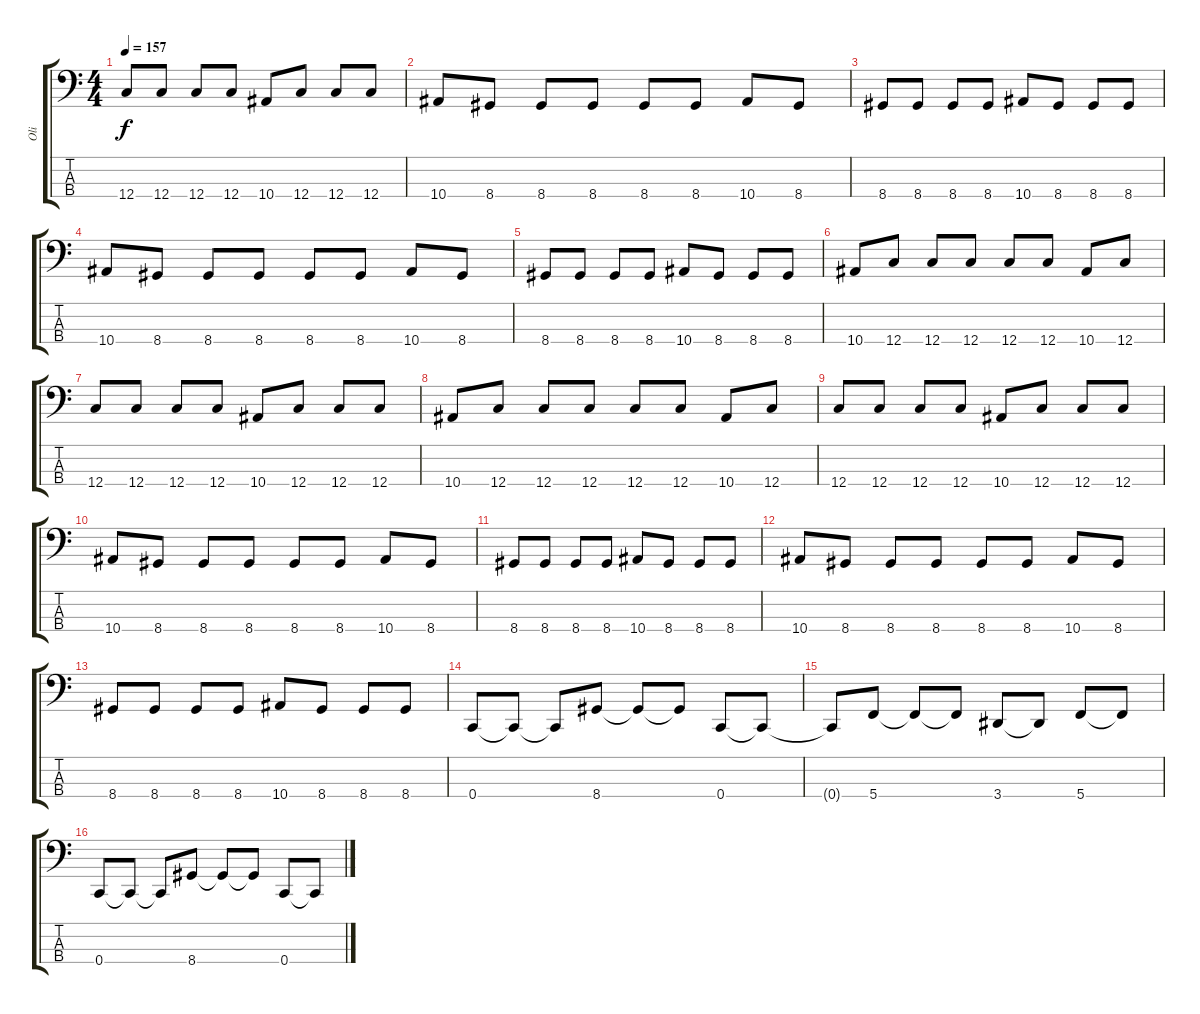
\track ("Oli" "Oli") {instrument electricbassfinger}
\staff {score tabs}
\tuning (F2 C2 G1 C1) {hide}
\ts (4 4)
\tempo 157
\clef f4
\ks c
12.4.8{dy f} 12.4.8 12.4.8 12.4.8 10.4.8 12.4.8 12.4.8 12.4.8 |
10.4.8 8.4.8 8.4.8 8.4.8 8.4.8 8.4.8 10.4.8 8.4.8 |
8.4.8 8.4.8 8.4.8 8.4.8 10.4.8 8.4.8 8.4.8 8.4.8 |
10.4.8 8.4.8 8.4.8 8.4.8 8.4.8 8.4.8 10.4.8 8.4.8 |
8.4.8 8.4.8 8.4.8 8.4.8 10.4.8 8.4.8 8.4.8 8.4.8 |
10.4.8 12.4.8 12.4.8 12.4.8 12.4.8 12.4.8 10.4.8 12.4.8 |
12.4.8 12.4.8 12.4.8 12.4.8 10.4.8 12.4.8 12.4.8 12.4.8 |
10.4.8 12.4.8 12.4.8 12.4.8 12.4.8 12.4.8 10.4.8 12.4.8 |
12.4.8 12.4.8 12.4.8 12.4.8 10.4.8 12.4.8 12.4.8 12.4.8 |
10.4.8 8.4.8 8.4.8 8.4.8 8.4.8 8.4.8 10.4.8 8.4.8 |
8.4.8 8.4.8 8.4.8 8.4.8 10.4.8 8.4.8 8.4.8 8.4.8 |
10.4.8 8.4.8 8.4.8 8.4.8 8.4.8 8.4.8 10.4.8 8.4.8 |
8.4.8 8.4.8 8.4.8 8.4.8 10.4.8 8.4.8 8.4.8 8.4.8 |
0.4.8 0.4{t}.8 0.4{t}.8 8.4.8 8.4{t}.8 8.4{t}.8 0.4.8 0.4{t}.8 |
0.4{t}.8 5.4.8 5.4{t}.8 5.4{t}.8 3.4.8 3.4{t}.8 5.4.8 5.4{t}.8 |
0.4.8 0.4{t}.8 0.4{t}.8 8.4.8 8.4{t}.8 8.4{t}.8 0.4.8 0.4{t}.8
